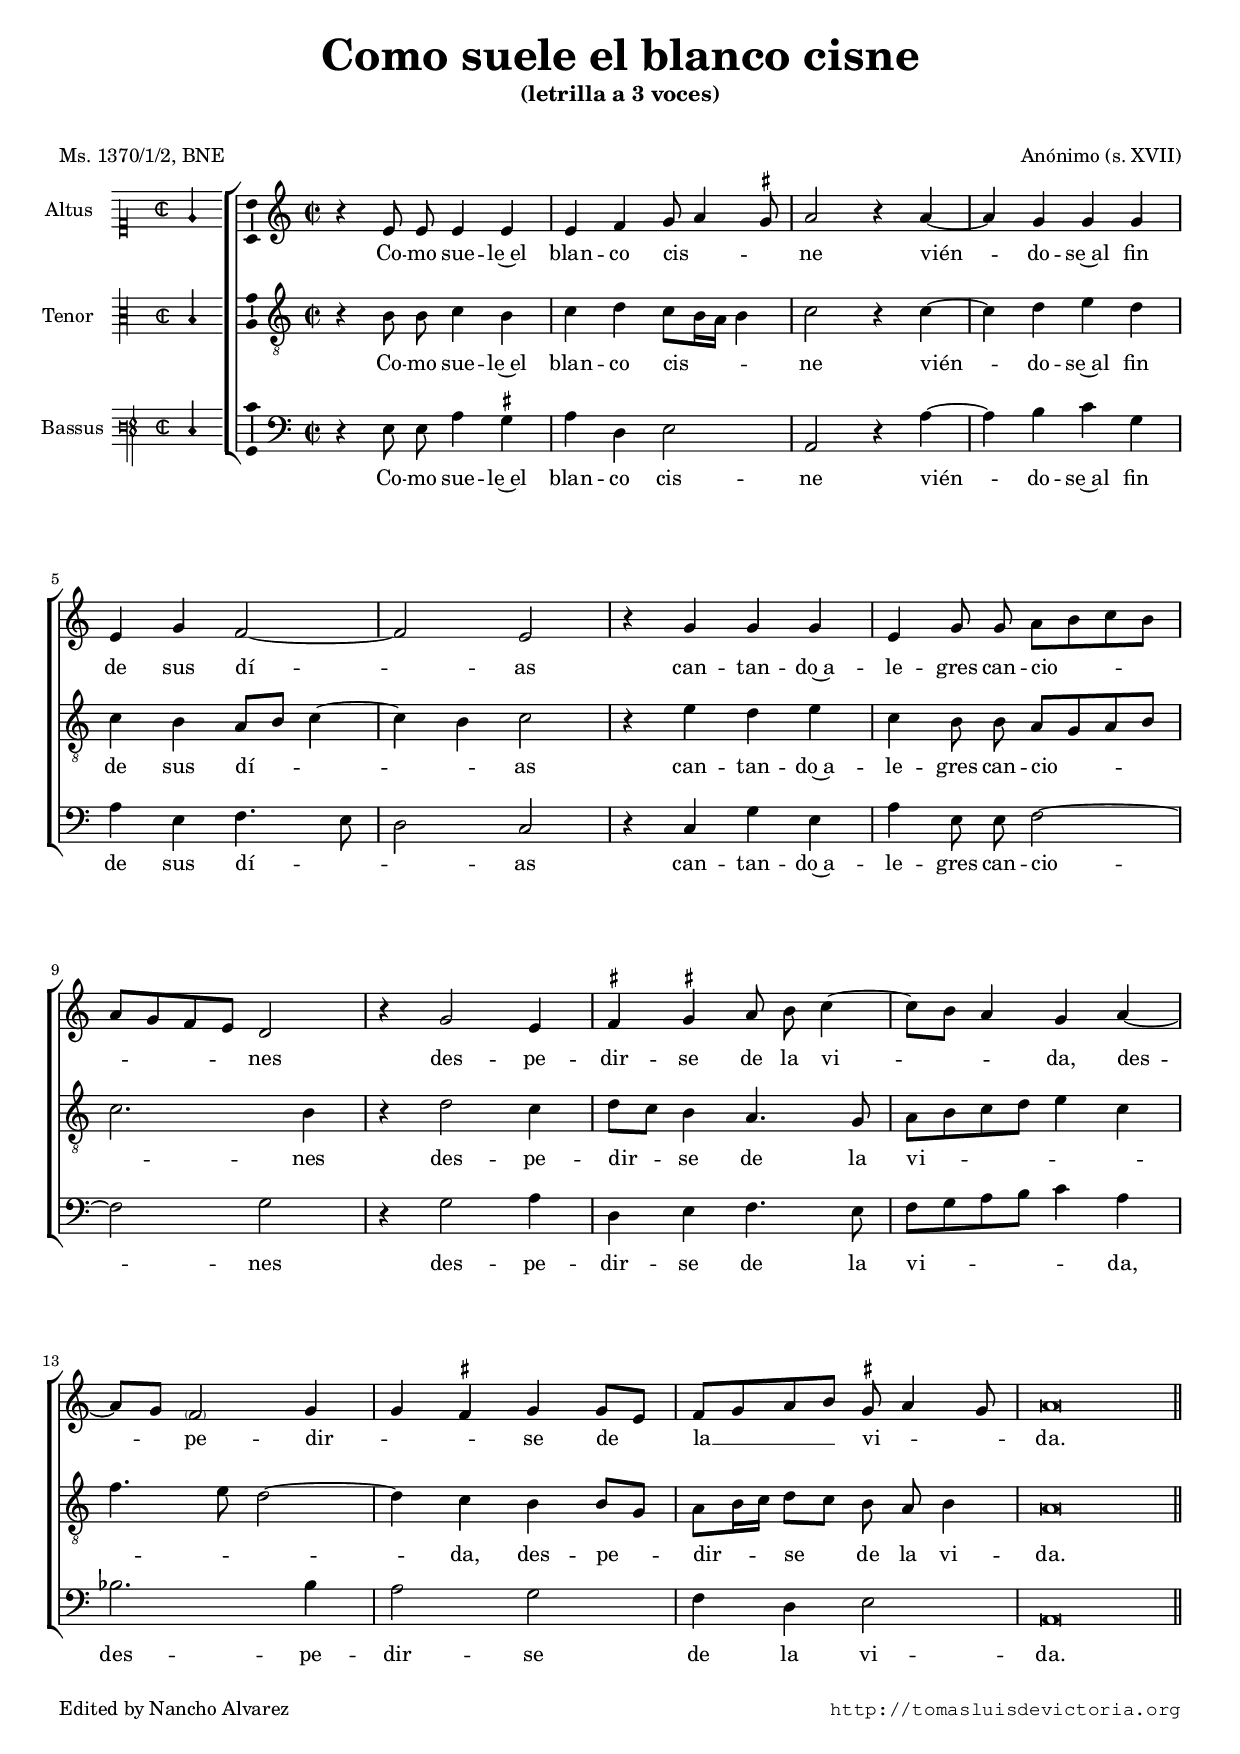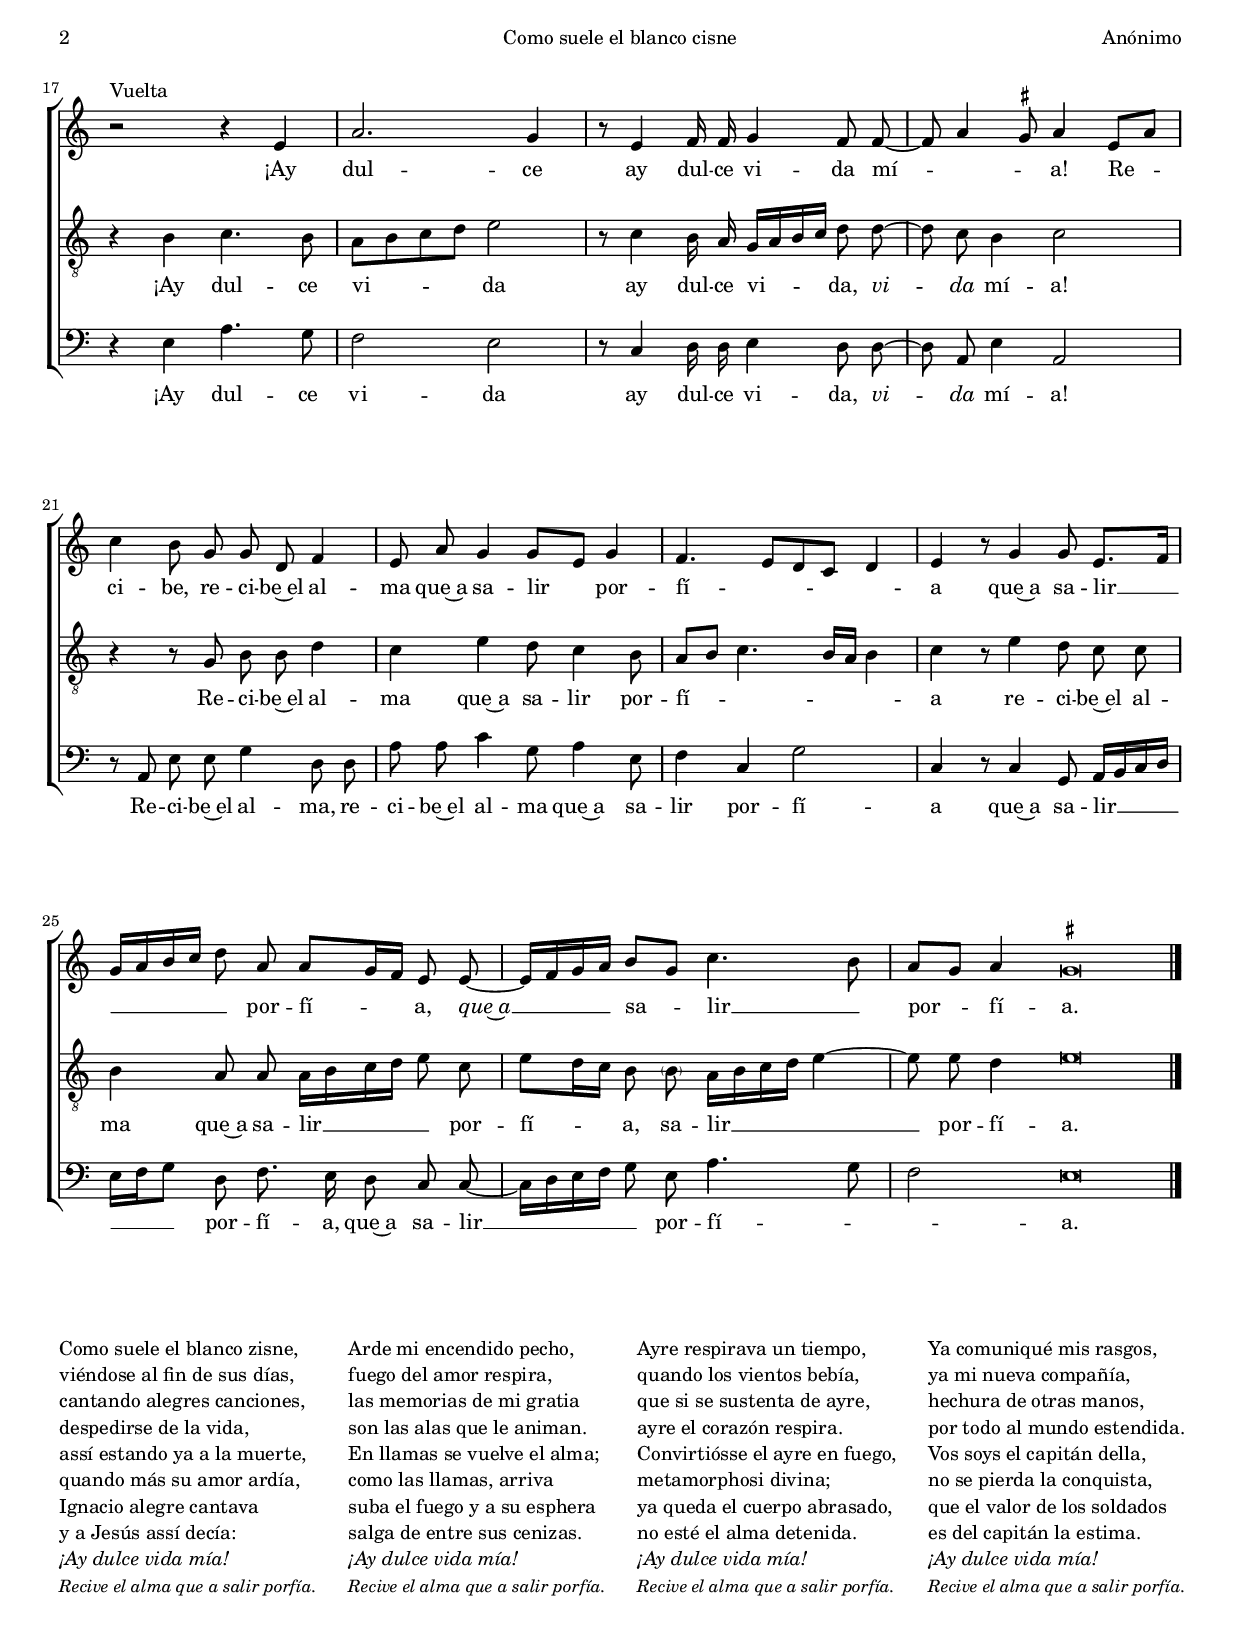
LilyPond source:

\version "2.18.0"

#(set-default-paper-size "a4")
#(set-global-staff-size 16.9)
#(ly:set-option 'point-and-click #f)
%mobile -s16.0 -i3.5

italicas=\override LyricText.font-shape = #'italic
rectas=\override LyricText.font-shape = #'upright
ss=\once \set suggestAccidentals = ##t
incipitwidth = 20

htitle="Como suele el blanco cisne" % zisne
hcomposer="Anónimo"

\header {
	title=\markup{\fontsize #3 "Como suele el blanco cisne"}
	subtitle="(letrilla a 3 voces)"
	subsubtitle=\markup{\column{" "}}
	composer="Anónimo (s. XVII)"
        pdfauthor=\composer
%	¿es de Mateo Romero (Maestro Capitán) (c.1575-1647)? creo que no
	%opus="(-)"
	poet=\markup{"Ms. 1370/1/2, BNE"}
	% Manuscritos 1370, 1371, 1372, Biblioteca Nacional, Madrid
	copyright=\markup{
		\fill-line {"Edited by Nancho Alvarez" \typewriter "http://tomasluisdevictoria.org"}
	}
%	tagline=""
}

global={\key c \major \time 2/2 \skip 1*16 \bar "||" \pageBreak 
	\skip 1*11 \bar "|."
}


altus=\relative c'{
	r4 e8 e e4 e
	e f g8 a4 \ss gis8
	a2 r4 a ~
	a g g g
	e g f2 ~
	f
	e
	r4 g g g
	e4 g8 g a8[ b c b] \break
	a[ g f e] d2
	r4 g2 e4
	\ss fis \ss gis a8 b c4 ~
	c8[ b] a4 g a ~ \break 
	a8[ g] \parenthesize f2 g4 % falta en el Ms.
	g4 \ss fis g g8[ e]
	f8[ g a b] \ss gis8 a4 gis8
	a\breve*1/2
	\once \override TextScript.padding = #1.5
	s4*0^\markup{"Vuelta"} % Buelta, tiene el significado de "estribillo"
	r2 r4 e
	a2. g4
	r8 e4 f16 f g4 f8 f ~
	f8 a4 \ss gis8 a4 e8[ a]
	c4 b8 g g d f4
	e8 a g4 g8[ e] g4 % este ultimo sol es disonante ¿errata?
	f4. e8[ d c] d4
	e r8 g4 g8 e8.[ f16] \break 
	g[ a b c] d8 a a[ g16 f] e8 e ~
	e16[ f g a] b8[ g] c4. b8
	a8[ g] a4 \ss gis\breve*1/4 % CSIC: blanca con calderón
}

tenor=\relative c'{
	r4 b8 b c4 b
	c4 d c8[ b16 a] b4
	c2 r4 c ~
	c4 d e d
	c b a8[ b] c4 ~
	c4 b c2
	r4 e d e
	c4 b8 b a8[ g a b]
	c2. b4
	r4 d2 c4
	d8[ c] b4 a4. g8
	a8[ b c d] e4 c
	f4. e8 d2 ~
	d4 c b b8[ g] 
	a8[ b16 c] d8[ c] b8 a b4
	a\breve*1/2
	r4 b c4. b8
	a8[ b c d] e2
	r8 c4 b16 a g[ a b c] d8 d ~
	d c b4 c2
	r4 r8 g8 b b d4c4 e d8 c4 b8
	a[ b] c4. b16[ a] b4
	c4 r8 e4 d8 c c
	b4 a8 a a16[ b c d] e8 c
	e8[ d16 c] b8 \parenthesize b a16[ b c d] e4 ~ % sol en el manuscrito
	e8 e d4 e\breve*1/4
}

bassus=\relative c{
	r4 e8 e a4 \ss gis
	a4 d, e2
	a,2 r4 a' ~
	a4 b c g
	a e f4. e8
	d2 c
	r4 c g' e
	a4 e8 e f2 ~
	f
	g r4 g2 a4
	d, e f4. e8
	f8[ g a b] c4 a
	bes2. bes4
	a2 g
	f4 d e2
	a,\breve*1/2
	r4 e' a4. g8
	f2 e
	r8 c4 d16 d e4 d8 d ~
	d a e'4 a,2
	r8 a e' e g4 d8 d
	a'8 a c4 g8 a4 e8
	f4 c g'2
	c,4 r8 c4 g8 a16[ b c d]
	e[ f g8] d8 f8. e16 d8 c c ~
	c16[ d e f] g8 e a4. g8
	f2 e\breve*1/4
}

textoaltus=\lyricmode{
Co -- mo sue -- le~el blan -- co cis -- _ _ ne
vién -- do -- se~al fin de sus dí -- as
can -- tan -- do~a -- le -- gres can -- cio -- _ _ _ _ _ _ _ nes
des -- pe -- dir -- se de la vi -- _ _ da,
des -- _ pe -- dir -- _ _ se de _ la __ _ _ _ vi -- _ _ da.
¡Ay dul -- ce 
ay dul -- ce vi -- da mí -- _ _ a!
Re -- _ ci -- be,
re -- ci -- be~el al -- ma que~a sa -- lir _ por -- fí -- _ _ _ _ a
que~a sa -- lir __ _ _ _ _ _ _ por -- fí -- _ _ a, 
\italicas que~a __ _ _ _ \rectas  % CSIC: no hay texto
sa -- _ lir __ _ por -- _ fí -- a.
}

textotenor=\lyricmode{
Co -- mo sue -- le~el blan -- co cis -- _ _ _ ne
vién -- do -- se~al fin de sus dí -- _ _ _ as
can -- tan -- do~a -- le -- gres can -- cio -- _ _ _ _ nes
des -- pe -- dir -- _ se de la vi -- _ _ _ _ _ _ _ _ da,
des -- pe -- _ dir -- _ _ se _ de la vi -- da.
¡Ay dul -- ce vi -- _ _ _ da
ay dul -- ce vi -- _ _ _ da, 
\italicas vi -- da \rectas mí -- a!
Re -- ci -- be~el al -- ma que~a sa -- lir por -- fí -- _ _ _ _ _ a
re -- ci -- be~el al -- ma 
que~a sa -- lir __ _ _ _ _ por -- fí -- _ _ a,
sa -- lir __ _ _ _ _ por -- fí -- a.
}

textobassus=\lyricmode{
Co -- mo sue -- le~el blan -- co cis -- ne
vién -- do -- se~al fin de sus dí -- _ _ as
can -- tan -- do~a -- le -- gres can -- cio -- nes
des -- pe -- dir -- se de la vi -- _ _ _ _ da,
des -- pe -- dir -- se de la vi -- da.
¡Ay dul -- ce vi -- da
ay dul -- ce vi -- da,
\italicas vi -- da \rectas
mí -- a!
Re -- ci -- be~el al -- ma,
re -- ci -- be~el al -- ma que~a sa -- lir por -- fí -- a
que~a sa -- lir __ _ _ _ _ _ _ por -- fí -- a,
que~a sa -- lir __ _ _ _ _ por -- fí -- _ _ a.
}


incipitaltus=\markup{
	\score{
		{ 
		\set Staff.instrumentName="Altus   "
		\override NoteHead.style = #'neomensural 
		\override Staff.TimeSignature.style = #'neomensural
		\cadenzaOn 
		\clef "petrucci-c1"
		\key c \major
		\time 2/2
		e'4*2
		} 
	\layout { line-width=\incipitwidth indent = 0 }
	}
}


incipittenor=\markup{
	\score{
		{ 
		\set Staff.instrumentName="Tenor   "
		\override NoteHead.style = #'neomensural 
		\override Staff.TimeSignature.style = #'neomensural
		\cadenzaOn 
		\clef "petrucci-c3"
		\key c \major
		\time 2/2
		b4*2
		} 
	\layout { line-width=\incipitwidth indent=0 }
	}
}

incipitbassus=\markup{
	\score{
		{ 
		\set Staff.instrumentName="Bassus "
		\override NoteHead.style = #'neomensural
		\override Staff.TimeSignature.style = #'neomensural
		\cadenzaOn 
		\clef "petrucci-f3"
		\key c \major
		\time 2/2
		e4*2
		} 
	\layout { line-width=\incipitwidth indent = 0 }
	}
}


\score {\transpose c' c'{
\new ChoirStaff<<

	\new Staff <<\global
	\new Voice="v2" {
		\set Staff.instrumentName=\incipitaltus
		\clef "treble"
		\altus }
	\new Lyrics \lyricsto "v2" {\textoaltus }
	>>
	
	\new Staff <<\global
	\new Voice="v3" {
		\set Staff.instrumentName=\incipittenor
		\clef "G_8"
		\tenor }
	\new Lyrics \lyricsto "v3" {\textotenor }
	>>

	\new Staff <<\global
	\new Voice="v4" {
		\set Staff.instrumentName=\incipitbassus
		\clef "bass"
		\bassus }
	\new Lyrics \lyricsto "v4" {\textobassus }
	>>
	
>>

	} % transpose

\layout{ 
	\context {\Lyrics 
		\override VerticalAxisGroup.staff-affinity = #UP
		\override VerticalAxisGroup.nonstaff-relatedstaff-spacing =
			#'((basic-distance . 0) (minimum-distance . 0) (padding . 1))
		%\override LyricText.font-size = #1.2
		\override LyricHyphen.minimum-distance = #0.5
	}
	\context {\Score 
		tempoHideNote = ##t
		\override BarNumber.padding = #2 
	}
	\context {\Voice 
		melismaBusyProperties = #'(tieMelismaBusy)
		autoBeaming = ##f
	}
	\context {\Staff 
                %\RemoveEmptyStaves
                %\override VerticalAxisGroup.remove-first = ##t
		\override VerticalAxisGroup.staff-staff-spacing =
			#'((basic-distance . 11) (minimum-distance . 0) (padding . 1))
		\consists Ambitus_engraver 
		\override LigatureBracket.padding = #1
	}
}

%\midi { \mtempo }

}


\markup{
%tablet \null \vspace #6
%tablet \fontsize #-1.5
\line{
\column{ 
"Como suele el blanco zisne,"
"viéndose al fin de sus días,"
"cantando alegres canciones,"
"despedirse de la vida,"
"assí estando ya a la muerte,"
"quando más su amor ardía,"
"Ignacio alegre cantava"
"y a Jesús assí decía:"
\italic "¡Ay dulce vida mía!"
\italic \smaller "Recive el alma que a salir porfía."
}
\hspace #3
\column{
"Arde mi encendido pecho,"
"fuego del amor respira,"
"las memorias de mi gratia"
"son las alas que le animan."
"En llamas se vuelve el alma;"
"como las llamas, arriva"
"suba el fuego y a su esphera"
"salga de entre sus cenizas."
\italic "¡Ay dulce vida mía!"
\italic \smaller "Recive el alma que a salir porfía."
}
\hspace #3
\column{
"Ayre respirava un tiempo,"
"quando los vientos bebía,"
"que si se sustenta de ayre,"
"ayre el corazón respira."
"Convirtiósse el ayre en fuego,"
"metamorphosi divina;"
"ya queda el cuerpo abrasado,"
"no esté el alma detenida."
\italic "¡Ay dulce vida mía!"
\italic \smaller "Recive el alma que a salir porfía."
}
\hspace #3
\column{
"Ya comuniqué mis rasgos,"
"ya mi nueva compañía,"
"hechura de otras manos,"
"por todo al mundo estendida."
"Vos soys el capitán della,"
"no se pierda la conquista,"
"que el valor de los soldados"
"es del capitán la estima."
\italic "¡Ay dulce vida mía!"
\italic \smaller "Recive el alma que a salir porfía."
% en el último estribillo en CSIC no hay "mía"
}
        }
}
\markup{"  "}



\paper{
	evenHeaderMarkup=\markup  \fill-line { \fromproperty #'page:page-number-string \htitle \hcomposer }
	oddHeaderMarkup= \markup  \fill-line { \on-the-fly #not-first-page \hcomposer \on-the-fly #not-first-page \htitle \on-the-fly #not-first-page \fromproperty #'page:page-number-string }
	%system-count=20
	%page-count = 8
	ragged-last-bottom = ##f
	indent=3.0\cm
	system-system-spacing =
	#'((basic-distance . 20) (minimum-distance . 0) (padding . 5))
	top-system-spacing = % header
	#'((basic-distance . 10) (minimum-distance . 0) (padding . 0))
	last-bottom-spacing = % footer
	#'((basic-distance . 12) (minimum-distance . 0) (padding . 0))

}
